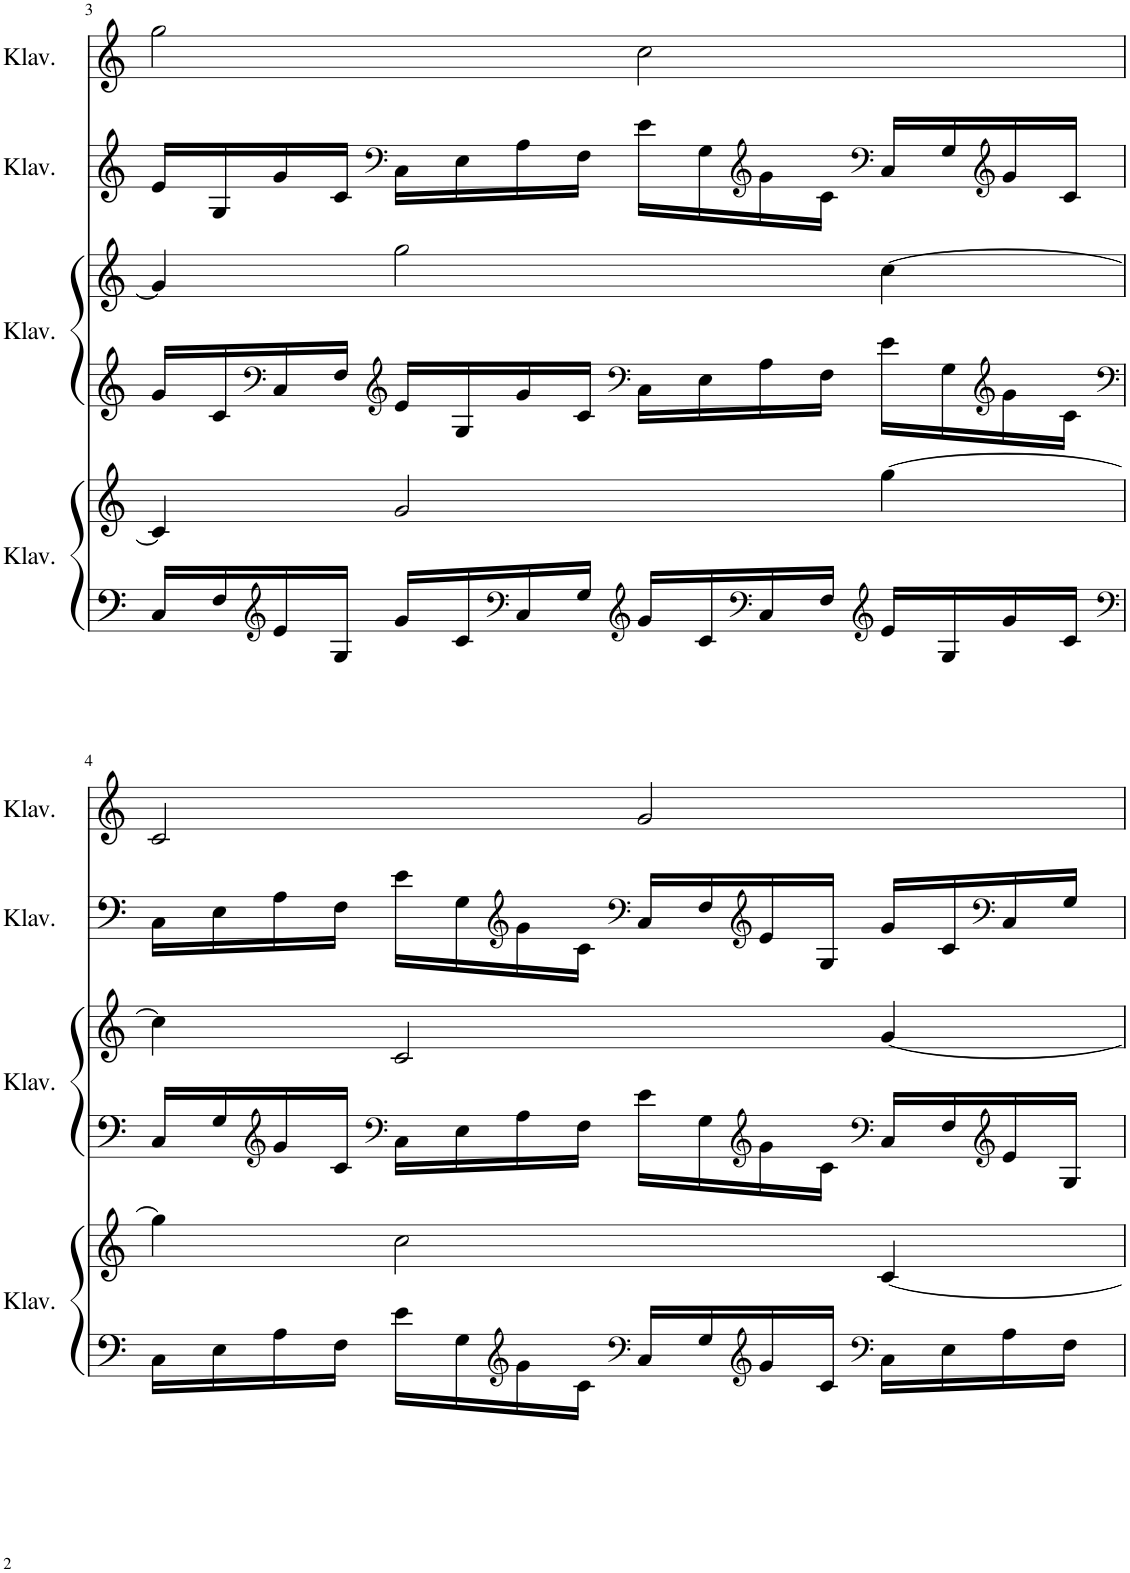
**kern	**kern	**kern	**kern	**kern	**kern
*part4	*part4	*part3	*part3	*part2	*part1
*staff6	*staff5	*staff4	*staff3	*staff2	*staff1
*I"Klavier	*	*I"Klavier	*	*I"Klavier	*I"Klavier
*I'Klav.	*	*I'Klav.	*	*I'Klav.	*I'Klav.
!!LO:PB:g=z
*clefF4	*clefG2	*clefG2	*clefG2	*clefF4	*clefG2
*k[]	*k[]	*k[]	*k[]	*k[]	*k[]
*M4/4	*M4/4	*M4/4	*M4/4	*M4/4	*M4/4
=3	=3	=3	=3	=3	=3
16C/LL	4c/]	16g/LL	4g/]	16e/LL	2gg\
16F/	.	16c/	.	16G/	.
*clefG2	*	*clefF4	*	*	*
16e/	.	16C/	.	16g/	.
16G/JJ	.	16F/JJ	.	16c/JJ	.
*	*	*clefG2	*	*clefF4	*
16g/LL	2g/	16e/LL	2gg\	16C\LL	.
16c/	.	16G/	.	16E\	.
*clefF4	*	*	*	*	*
16C/	.	16g/	.	16A\	.
16G/JJ	.	16c/JJ	.	16F\JJ	.
*clefG2	*	*clefF4	*	*	*
16g/LL	.	16C\LL	.	16e\LL	2cc\
16c/	.	16E\	.	16G\	.
*clefF4	*	*	*	*clefG2	*
16C/	.	16A\	.	16g\	.
16F/JJ	.	16F\JJ	.	16c\JJ	.
*clefG2	*	*	*	*clefF4	*
16e/LL	[4gg\	16e\LL	[4cc\	16C/LL	.
16G/	.	16G\	.	16G/	.
*	*	*clefG2	*	*clefG2	*
16g/	.	16g\	.	16g/	.
16c/JJ	.	16c\JJ	.	16c/JJ	.
!!LO:LB:g=z
=4	=4	=4	=4	=4	=4
*clefF4	*	*clefF4	*	*	*
16C\LL	4gg\]	16C/LL	4cc\]	16C\LL	2c/
16E\	.	16G/	.	16E\	.
*	*	*clefG2	*	*	*
16A\	.	16g/	.	16A\	.
16F\JJ	.	16c/JJ	.	16F\JJ	.
*	*	*clefF4	*	*	*
16e\LL	2cc\	16C\LL	2c/	16e\LL	.
16G\	.	16E\	.	16G\	.
*clefG2	*	*	*	*clefG2	*
16g\	.	16A\	.	16g\	.
16c\JJ	.	16F\JJ	.	16c\JJ	.
*clefF4	*	*	*	*clefF4	*
16C/LL	.	16e\LL	.	16C/LL	2g/
16G/	.	16G\	.	16F/	.
*clefG2	*	*clefG2	*	*clefG2	*
16g/	.	16g\	.	16e/	.
16c/JJ	.	16c\JJ	.	16G/JJ	.
*clefF4	*	*clefF4	*	*	*
16C\LL	[4c/	16C/LL	[4g/	16g/LL	.
16E\	.	16F/	.	16c/	.
*	*	*clefG2	*	*clefF4	*
16A\	.	16e/	.	16C/	.
16F\JJ	.	16G/JJ	.	16G/JJ	.
=	=	=	=	=	=
*-	*-	*-	*-	*-	*-
